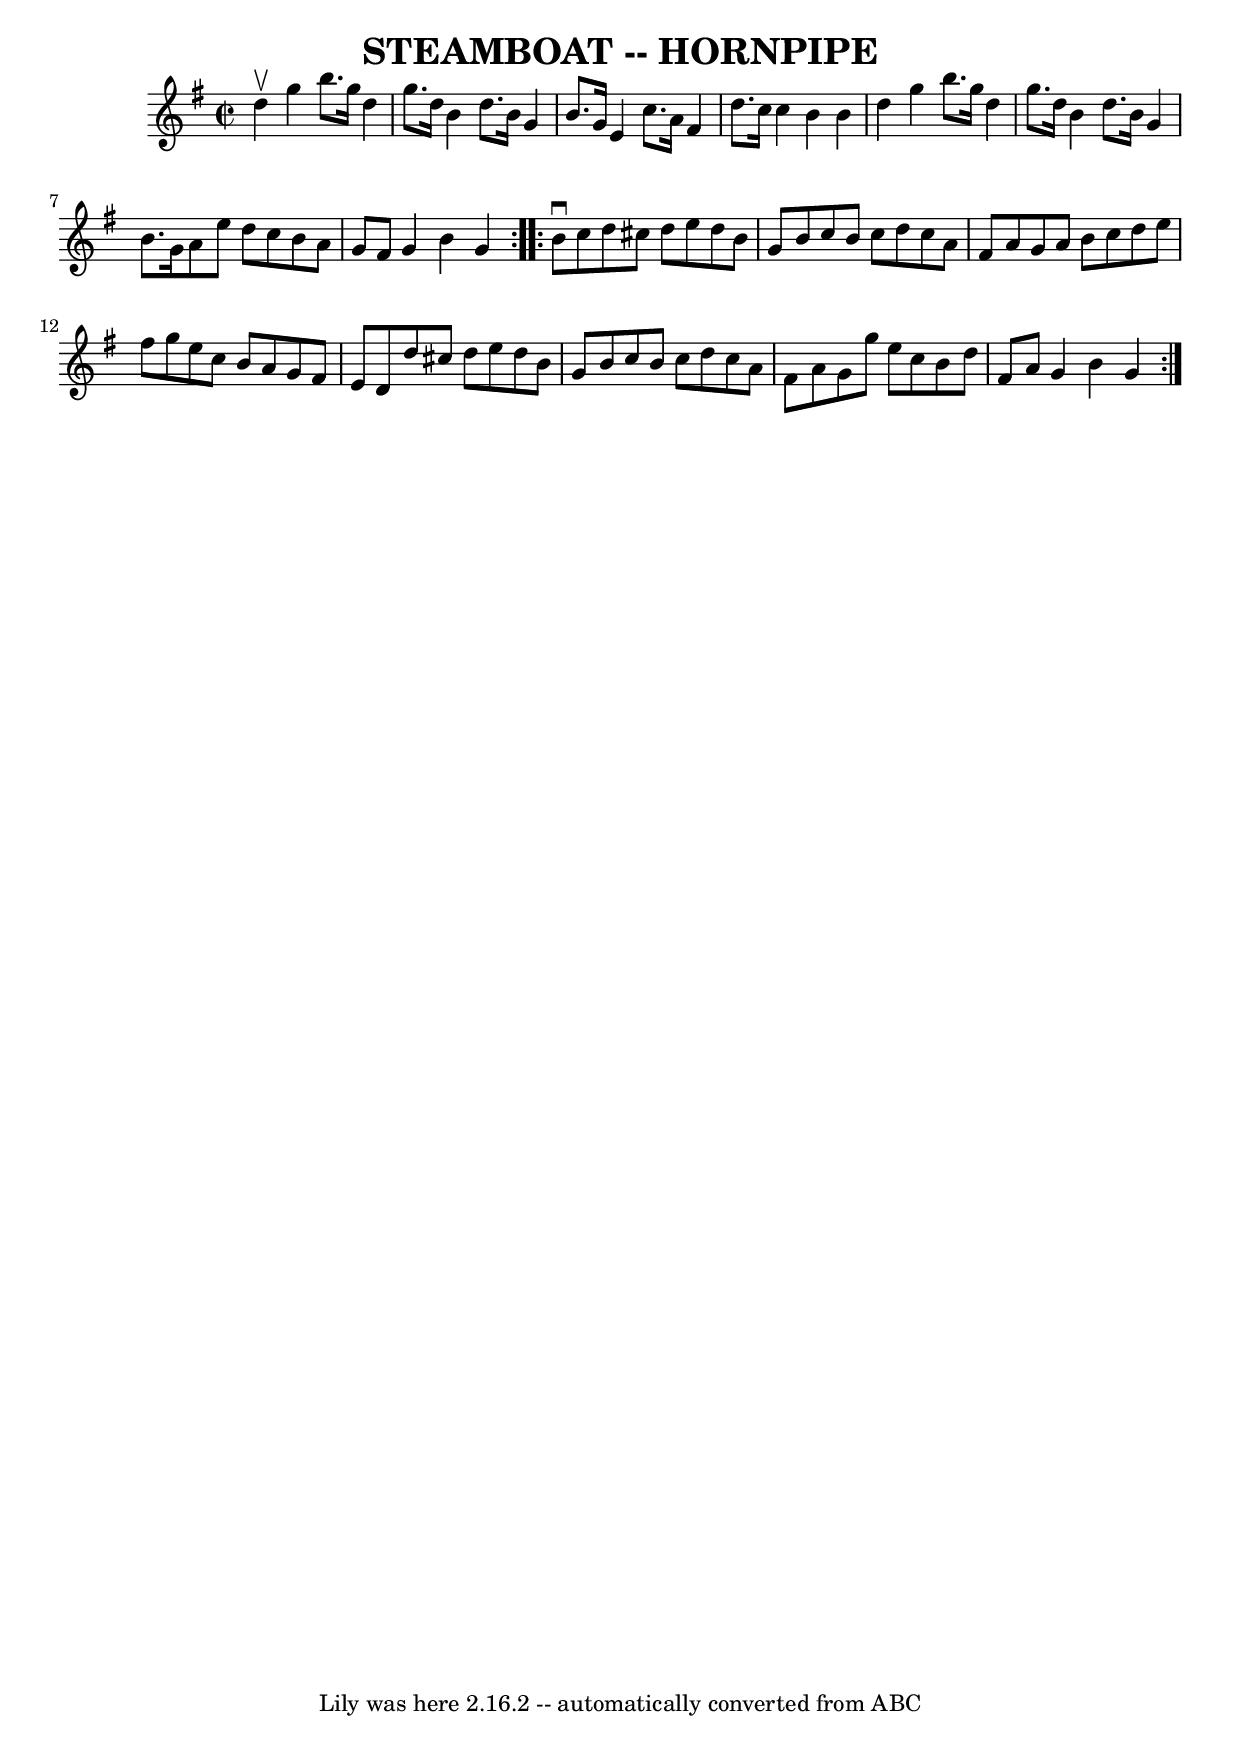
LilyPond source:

\version "2.7.40"
\include "Mammoth.ily"
\header {
	book = "Ryan's Mammoth Collection of Fiddle Tunes"
	crossRefNumber = "1"
	footnotes = ""
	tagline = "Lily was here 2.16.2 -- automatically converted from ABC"
	title = "STEAMBOAT -- HORNPIPE"
}
voicedefault =  {
\set Score.defaultBarType = "empty"

\repeat volta 2 {
\override Staff.TimeSignature #'style = #'C
 \time 2/2 \key g \major d''4^\upbow       |
 g''4 b''8. g''16 
 d''4 g''8. d''16    |
 b'4 d''8. b'16 g'4 b'8.    
g'16    |
 e'4 c''8. a'16 fis'4 d''8. c''16    |
  
 c''4 b'4 b'4 d''4    |
     |
 g''4 b''8. g''16   
 d''4 g''8. d''16    |
 b'4 d''8. b'16 g'4 b'8.    
g'16    |
 a'8 e''8 d''8 c''8 b'8 a'8 g'8 fis'8    
|
 g'4 b'4 g'4    }     \repeat volta 2 { b'8^\downbow c''8  
      |
 d''8 cis''8 d''8 e''8 d''8 b'8 g'8 b'8    
|
 c''8 b'8 c''8 d''8 c''8 a'8 fis'8 a'8    
|
 g'8 a'8 b'8 c''8 d''8 e''8 fis''8 g''8    
|
 e''8 c''8 b'8 a'8 g'8 fis'8 e'8 d'8    |
 
    |
 d''8 cis''8 d''8 e''8 d''8 b'8 g'8 b'8    
|
 c''8 b'8 c''8 d''8 c''8 a'8 fis'8 a'8    
|
 g'8 g''8 e''8 c''8 b'8 d''8 fis'8 a'8    
|
 g'4 b'4 g'4    }   
}

\score{
    <<

	\context Staff="default"
	{
	    \voicedefault 
	}

    >>
	\layout {
	}
	\midi {}
}
